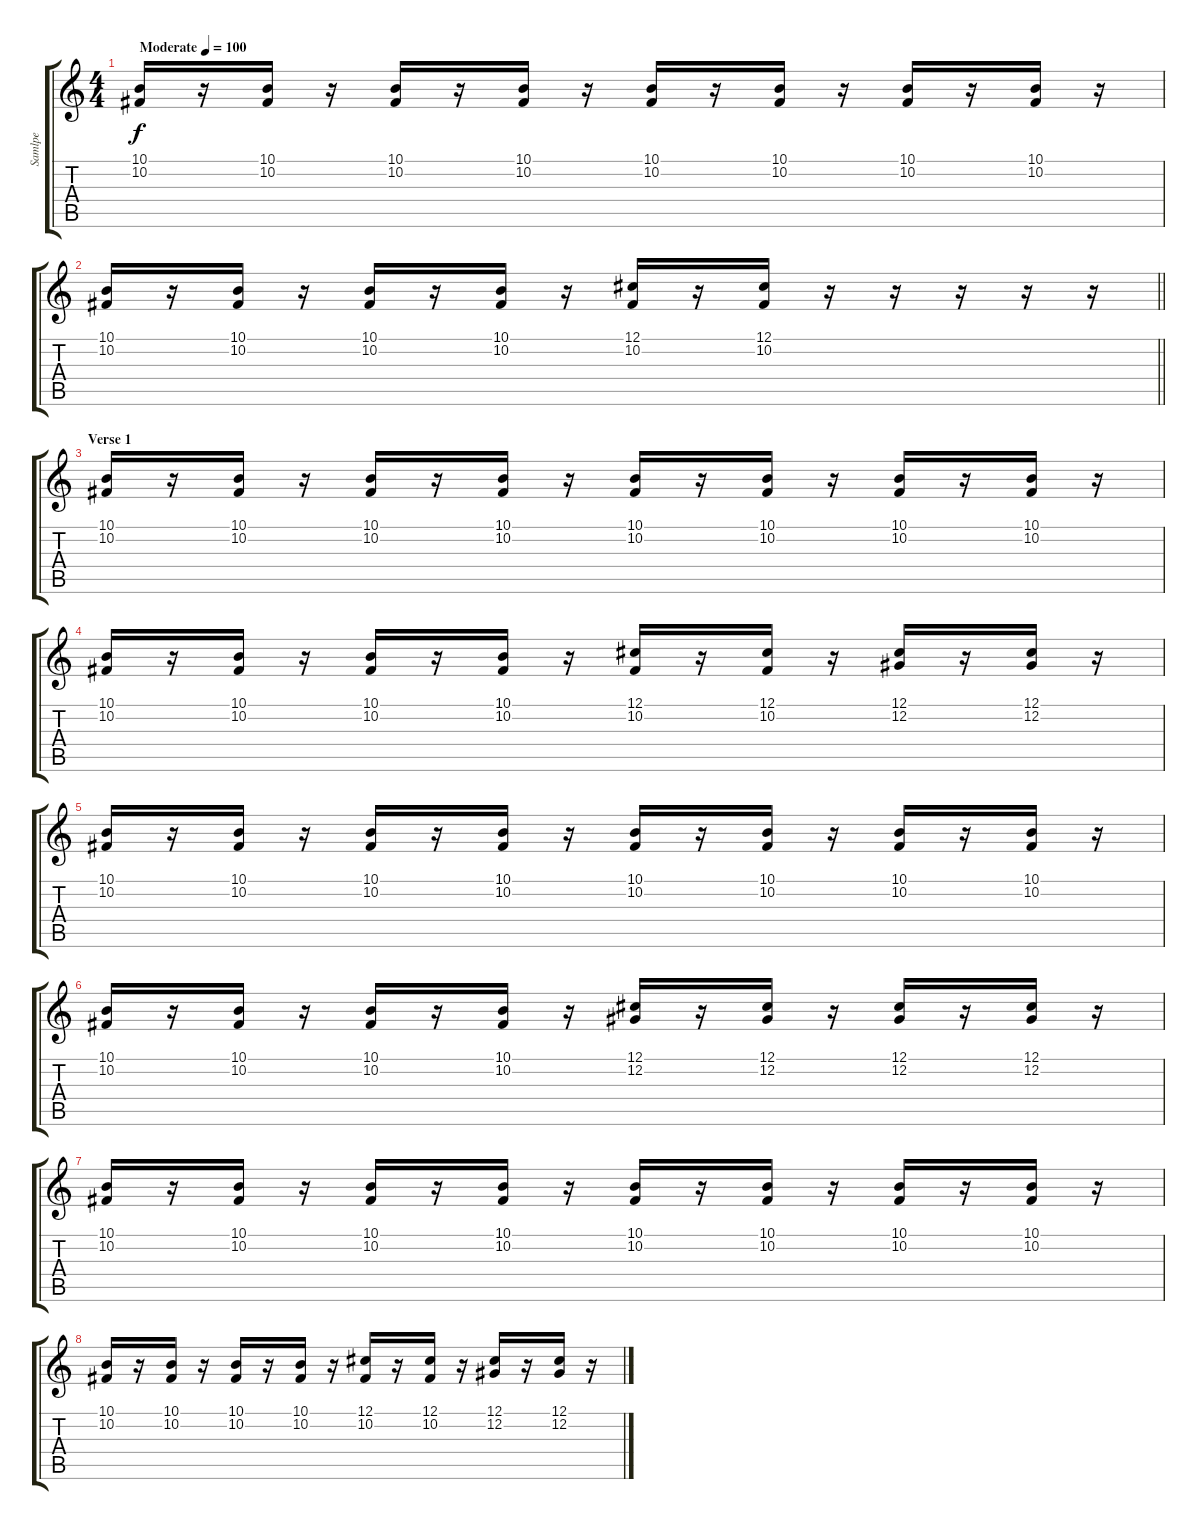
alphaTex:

\track ("Samlpe" "Samlpe") {instrument lead2sawtooth}
\staff {score tabs}
\tuning (Db4 Ab3 E3 B2 Gb2 B1) {hide}
\ts (4 4)
\tempo (100 "Moderate")
\clef g2
\ks c
(10.1 10.2).16{dy f instrument lead2sawtooth} r.16 (10.1 10.2).16 r.16 (10.1 10.2).16 r.16 (10.1 10.2).16 r.16 (10.1 10.2).16 r.16 (10.1 10.2).16 r.16 (10.1 10.2).16 r.16 (10.1 10.2).16 r.16 |
\barLineRight lightlight
(10.1 10.2).16 r.16 (10.1 10.2).16 r.16 (10.1 10.2).16 r.16 (10.1 10.2).16 r.16 (12.1 10.2).16 r.16 (12.1 10.2).16 r.16 r.16 r.16 r.16 r.16 |
\section ("" "Verse 1")
(10.1 10.2).16 r.16 (10.1 10.2).16 r.16 (10.1 10.2).16 r.16 (10.1 10.2).16 r.16 (10.1 10.2).16 r.16 (10.1 10.2).16 r.16 (10.1 10.2).16 r.16 (10.1 10.2).16 r.16 |
(10.1 10.2).16 r.16 (10.1 10.2).16 r.16 (10.1 10.2).16 r.16 (10.1 10.2).16 r.16 (12.1 10.2).16 r.16 (12.1 10.2).16 r.16 (12.1 12.2).16 r.16 (12.1 12.2).16 r.16 |
(10.1 10.2).16 r.16 (10.1 10.2).16 r.16 (10.1 10.2).16 r.16 (10.1 10.2).16 r.16 (10.1 10.2).16 r.16 (10.1 10.2).16 r.16 (10.1 10.2).16 r.16 (10.1 10.2).16 r.16 |
(10.1 10.2).16 r.16 (10.1 10.2).16 r.16 (10.1 10.2).16 r.16 (10.1 10.2).16 r.16 (12.1 12.2).16 r.16 (12.1 12.2).16 r.16 (12.1 12.2).16 r.16 (12.1 12.2).16 r.16 |
(10.1 10.2).16 r.16 (10.1 10.2).16 r.16 (10.1 10.2).16 r.16 (10.1 10.2).16 r.16 (10.1 10.2).16 r.16 (10.1 10.2).16 r.16 (10.1 10.2).16 r.16 (10.1 10.2).16 r.16 |
(10.1 10.2).16 r.16 (10.1 10.2).16 r.16 (10.1 10.2).16 r.16 (10.1 10.2).16 r.16 (12.1 10.2).16 r.16 (12.1 10.2).16 r.16 (12.1 12.2).16 r.16 (12.1 12.2).16 r.16
